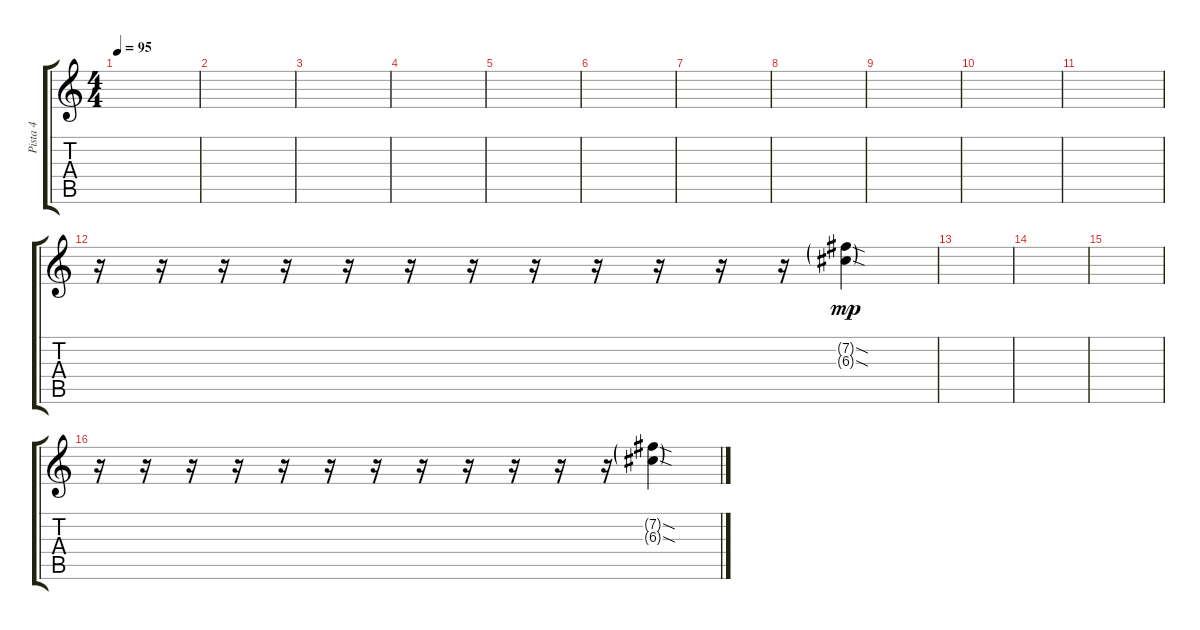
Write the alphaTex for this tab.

\track ("Pista 4" "Pista 4") {instrument distortionguitar}
\staff {score tabs}
\tuning (E4 B3 G3 D3 A2 E2) {hide}
\ts (4 4)
\tempo 95
\clef g2
\ks c
|
|
|
|
|
|
|
|
|
|
|
r.16 r.16 r.16 r.16 r.16 r.16 r.16 r.16 r.16 r.16 r.16 r.16 (7.2{sod g} 6.3{sod g}).4{dy mp} |
|
|
|
r.16 r.16 r.16 r.16 r.16 r.16 r.16 r.16 r.16 r.16 r.16 r.16 (7.2{sod g} 6.3{sod g}).4
